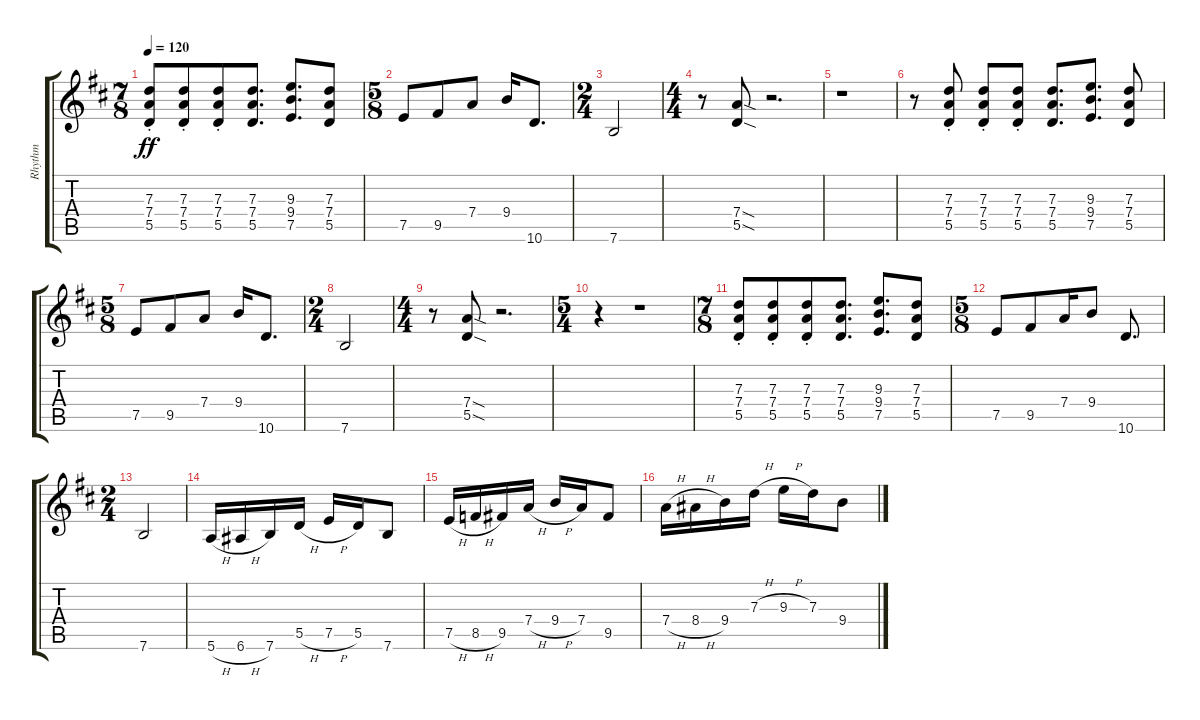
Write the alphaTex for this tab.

\track ("Rhythm" "Rhythm") {instrument distortionguitar}
\staff {score tabs}
\tuning (E4 B3 G3 D3 A2 E2) {hide}
\ts (7 8)
\tempo 120
\clef g2
\ks d
(7.3{st} 7.4{st} 5.5{st}).8{dy ff} (7.3{st} 7.4{st} 5.5{st}).8 (7.3{st} 7.4{st} 5.5{st}).8 (7.3 7.4 5.5).8{d} (9.3 9.4 7.5).8{d} (7.3 7.4 5.5).8 |
\ts (5 8)
7.5.8 9.5.8 7.4.8 9.4.16 10.6.8{d} |
\ts (2 4)
7.6.2 |
\ts (4 4)
r.8 (7.4{sod} 5.5{sod}).8 r.2{d} |
r.1 |
r.8 (7.3{st} 7.4{st} 5.5{st}).8 (7.3{st} 7.4{st} 5.5{st}).8 (7.3{st} 7.4{st} 5.5{st}).8 (7.3 7.4 5.5).8{d} (9.3 9.4 7.5).8{d} (7.3 7.4 5.5).8 |
\ts (5 8)
7.5.8 9.5.8 7.4.8 9.4.16 10.6.8{d} |
\ts (2 4)
7.6.2 |
\ts (4 4)
r.8 (7.4{sod} 5.5{sod}).8 r.2{d} |
\ts (5 4)
r.4 r.1 |
\ts (7 8)
(7.3{st} 7.4{st} 5.5{st}).8 (7.3{st} 7.4{st} 5.5{st}).8 (7.3{st} 7.4{st} 5.5{st}).8 (7.3 7.4 5.5).8{d} (9.3 9.4 7.5).8{d} (7.3 7.4 5.5).8 |
\ts (5 8)
7.5.8 9.5.8 7.4.16 9.4.8 10.6.8{d} |
\ts (2 4)
7.6.2 |
5.6{h}.16 6.6{h}.16 7.6.16 5.5{h}.16 7.5{h}.16 5.5.16 7.6.8 |
7.5{h}.16 8.5{h}.16 9.5.16 7.4{h}.16 9.4{h}.16 7.4.16 9.5.8 |
7.4{h}.16 8.4{h}.16 9.4.16 7.3{h}.16 9.3{h}.16 7.3.16 9.4.8
